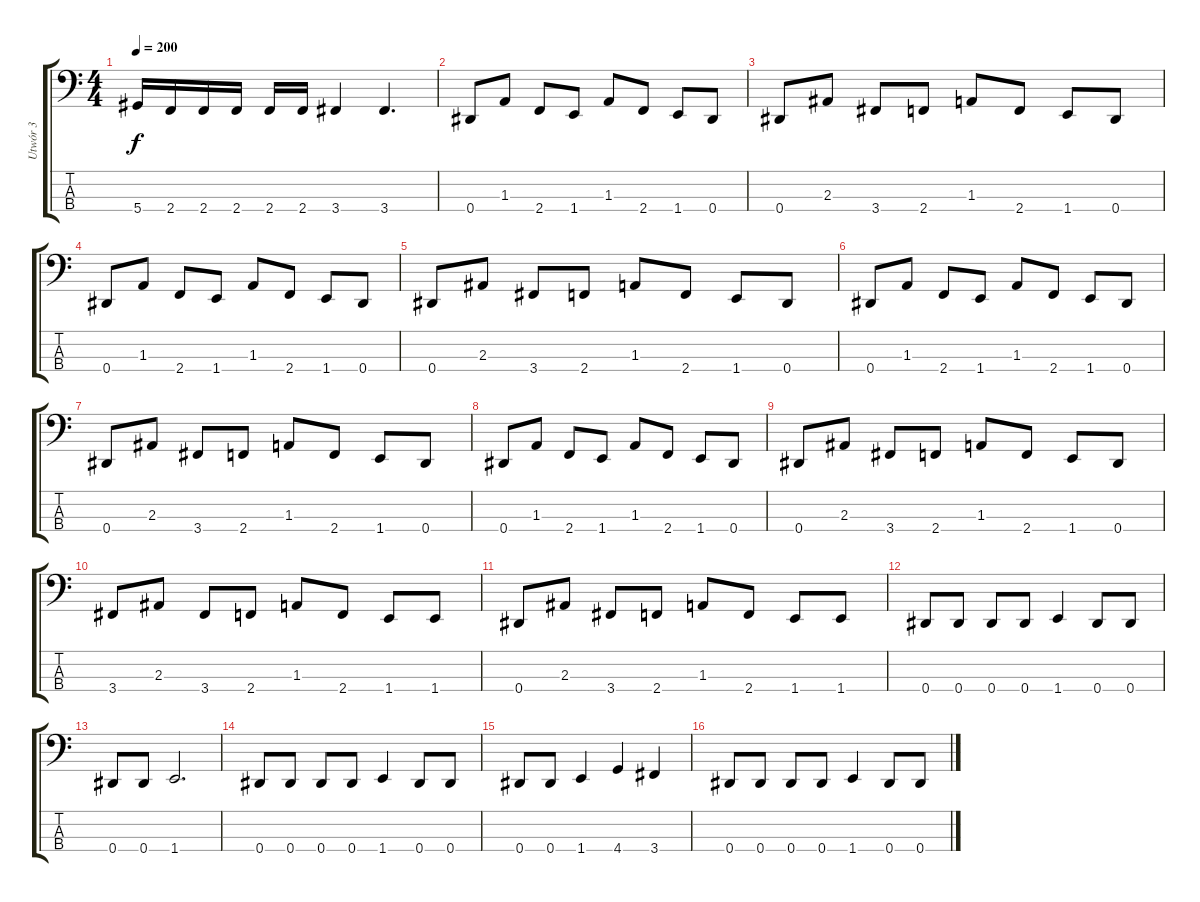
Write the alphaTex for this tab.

\track ("Utwór 3" "Utwór 3") {instrument electricbassfinger}
\staff {score tabs}
\tuning (Gb2 Db2 Ab1 Eb1) {hide}
\ts (4 4)
\tempo 200
\clef f4
\ks c
5.4{t}.16{dy f} 2.4.16 2.4.16 2.4.16 2.4.16 2.4.16 3.4.4 3.4.4{d} |
0.4.8 1.3.8 2.4.8 1.4.8 1.3.8 2.4.8 1.4.8 0.4.8 |
0.4.8 2.3.8 3.4.8 2.4.8 1.3.8 2.4.8 1.4.8 0.4.8 |
0.4.8 1.3.8 2.4.8 1.4.8 1.3.8 2.4.8 1.4.8 0.4.8 |
0.4.8 2.3.8 3.4.8 2.4.8 1.3.8 2.4.8 1.4.8 0.4.8 |
0.4.8 1.3.8 2.4.8 1.4.8 1.3.8 2.4.8 1.4.8 0.4.8 |
0.4.8 2.3.8 3.4.8 2.4.8 1.3.8 2.4.8 1.4.8 0.4.8 |
0.4.8 1.3.8 2.4.8 1.4.8 1.3.8 2.4.8 1.4.8 0.4.8 |
0.4.8 2.3.8 3.4.8 2.4.8 1.3.8 2.4.8 1.4.8 0.4.8 |
3.4.8 2.3.8 3.4.8 2.4.8 1.3.8 2.4.8 1.4.8 1.4.8 |
0.4.8 2.3.8 3.4.8 2.4.8 1.3.8 2.4.8 1.4.8 1.4.8 |
0.4.8 0.4.8 0.4.8 0.4.8 1.4.4 0.4.8 0.4.8 |
0.4.8 0.4.8 1.4.2{d} |
0.4.8 0.4.8 0.4.8 0.4.8 1.4.4 0.4.8 0.4.8 |
0.4.8 0.4.8 1.4.4 4.4.4 3.4.4 |
0.4.8 0.4.8 0.4.8 0.4.8 1.4.4 0.4.8 0.4.8
